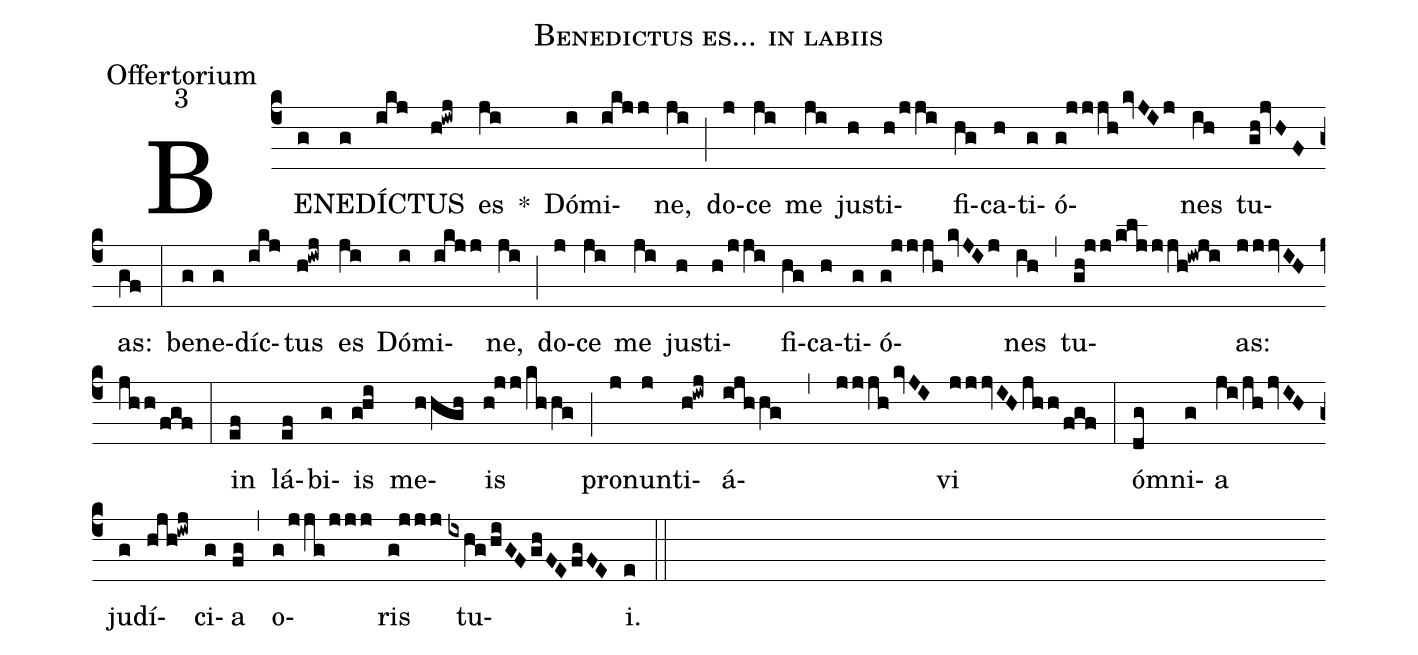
name:Benedictus es... in labiis;
office-part:Offertorium;
mode:3;
%%
(c4) BE(g)NE(g)DÍC(ikj)TUS(h!iwj) es(ji) *() Dó(i)mi(ikjj)ne,(ji) (;) do(j)ce(ji) me(ji) jus(h)ti(h/jji)fi(hg)ca(h)ti(g)ó(g!jjjhkvJIj)nes(ih) tu(gh!jvHF)as:(gf) (:) be(g)ne(g)díc(ikj)tus(h!iwj) es(ji) Dó(i)mi(ikjj)ne,(ji) (;) do(j)ce(ji) me(ji) jus(h)ti(h/jji)fi(hg)ca(h)ti(g)ó(g!jjjhkvJIj)nes(ih) (,) tu(gh!jj/klj/jjh!iwji)as:(jjjvIHjhh/fgf) (:) in(ef) lá(ef)bi(g)is(g!hi) me(hhgh)is(h!jj/khhg) (;) pro(j)nun(j)ti(h!iwj)á(ijhhg,jjjhkvJI)vi(jjjvIHjhh/fgf) (:) ó(dg)mni(g)a(ji/jhjvIH) ju(g)dí(hjh!iwj)ci(g)a(fg) (,) o(g/jjg/jjj)ris(g!jjj) tu(ixhg/hiGFghFEfgFE)i.(e) (::)
